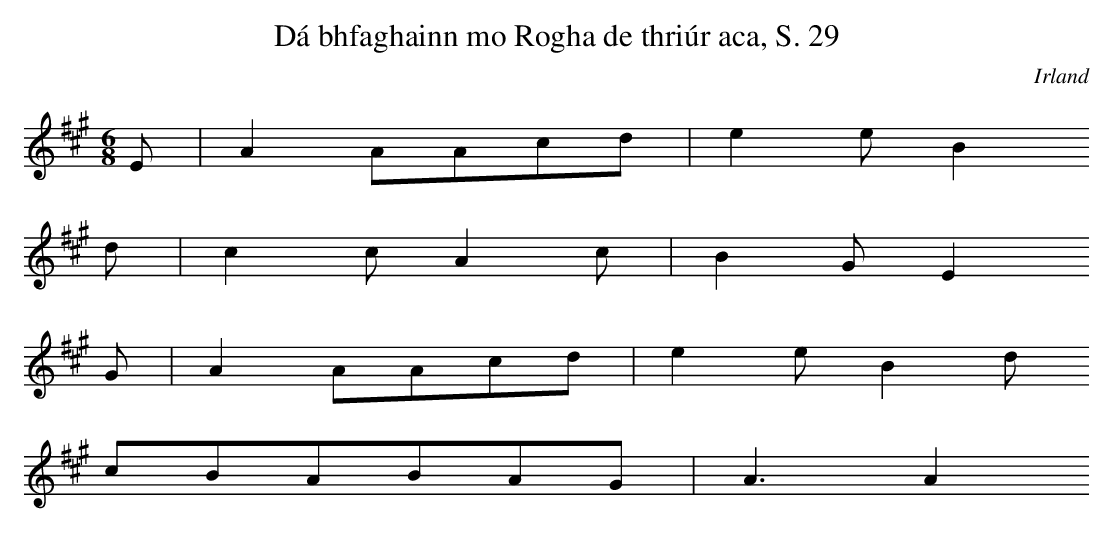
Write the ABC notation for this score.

X:1
T: Dá bhfaghainn mo Rogha de thriúr aca, S. 29
O: Irland
M: 6/8
L: 1/8
K: A
E | A2AAcd | e2eB2
d | c2cA2c | B2GE2
G | A2AAcd | e2eB2d
cBABAG | A3A2
